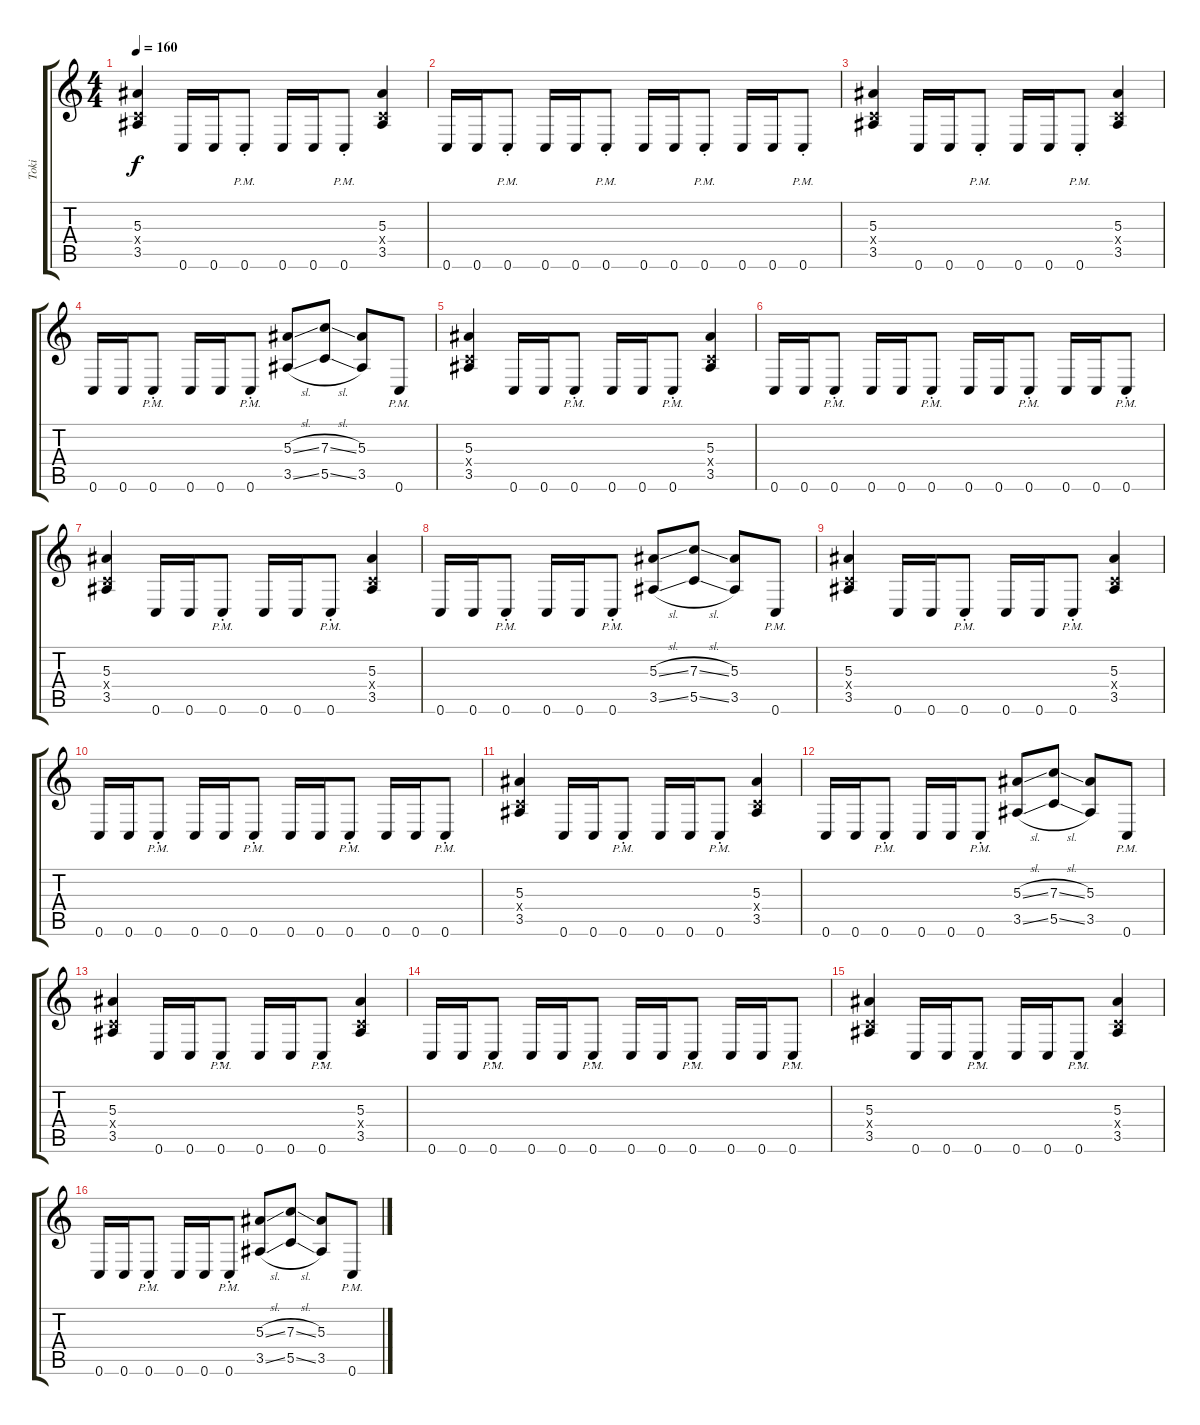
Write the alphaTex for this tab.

\track ("Toki" "Toki") {instrument distortionguitar}
\staff {score tabs}
\tuning (D4 A3 F3 C3 G2 C2) {hide}
\ts (4 4)
\tempo 160
\clef g2
\ks c
(5.3 0.4{x} 3.5).4{dy f} 0.6.16 0.6.16 0.6{pm st}.8 0.6.16 0.6.16 0.6{pm st}.8 (5.3 0.4{x} 3.5).4 |
0.6.16 0.6.16 0.6{pm st}.8 0.6.16 0.6.16 0.6{pm st}.8 0.6.16 0.6.16 0.6{pm st}.8 0.6.16 0.6.16 0.6{pm st}.8 |
(5.3 0.4{x} 3.5).4 0.6.16 0.6.16 0.6{pm st}.8 0.6.16 0.6.16 0.6{pm st}.8 (5.3 0.4{x} 3.5).4 |
0.6.16 0.6.16 0.6{pm st}.8 0.6.16 0.6.16 0.6{pm st}.8 (5.3{sl} 3.5{sl}).8 (7.3{sl} 5.5{sl}).8 (5.3 3.5).8 0.6{pm}.8 |
(5.3 0.4{x} 3.5).4 0.6.16 0.6.16 0.6{pm st}.8 0.6.16 0.6.16 0.6{pm st}.8 (5.3 0.4{x} 3.5).4 |
0.6.16 0.6.16 0.6{pm st}.8 0.6.16 0.6.16 0.6{pm st}.8 0.6.16 0.6.16 0.6{pm st}.8 0.6.16 0.6.16 0.6{pm st}.8 |
(5.3 0.4{x} 3.5).4 0.6.16 0.6.16 0.6{pm st}.8 0.6.16 0.6.16 0.6{pm st}.8 (5.3 0.4{x} 3.5).4 |
0.6.16 0.6.16 0.6{pm st}.8 0.6.16 0.6.16 0.6{pm st}.8 (5.3{sl} 3.5{sl}).8 (7.3{sl} 5.5{sl}).8 (5.3 3.5).8 0.6{pm}.8 |
(5.3 0.4{x} 3.5).4 0.6.16 0.6.16 0.6{pm st}.8 0.6.16 0.6.16 0.6{pm st}.8 (5.3 0.4{x} 3.5).4 |
0.6.16 0.6.16 0.6{pm st}.8 0.6.16 0.6.16 0.6{pm st}.8 0.6.16 0.6.16 0.6{pm st}.8 0.6.16 0.6.16 0.6{pm st}.8 |
(5.3 0.4{x} 3.5).4 0.6.16 0.6.16 0.6{pm st}.8 0.6.16 0.6.16 0.6{pm st}.8 (5.3 0.4{x} 3.5).4 |
0.6.16 0.6.16 0.6{pm st}.8 0.6.16 0.6.16 0.6{pm st}.8 (5.3{sl} 3.5{sl}).8 (7.3{sl} 5.5{sl}).8 (5.3 3.5).8 0.6{pm}.8 |
(5.3 0.4{x} 3.5).4 0.6.16 0.6.16 0.6{pm st}.8 0.6.16 0.6.16 0.6{pm st}.8 (5.3 0.4{x} 3.5).4 |
0.6.16 0.6.16 0.6{pm st}.8 0.6.16 0.6.16 0.6{pm st}.8 0.6.16 0.6.16 0.6{pm st}.8 0.6.16 0.6.16 0.6{pm st}.8 |
(5.3 0.4{x} 3.5).4 0.6.16 0.6.16 0.6{pm st}.8 0.6.16 0.6.16 0.6{pm st}.8 (5.3 0.4{x} 3.5).4 |
0.6.16 0.6.16 0.6{pm st}.8 0.6.16 0.6.16 0.6{pm st}.8 (5.3{sl} 3.5{sl}).8 (7.3{sl} 5.5{sl}).8 (5.3 3.5).8 0.6{pm}.8
